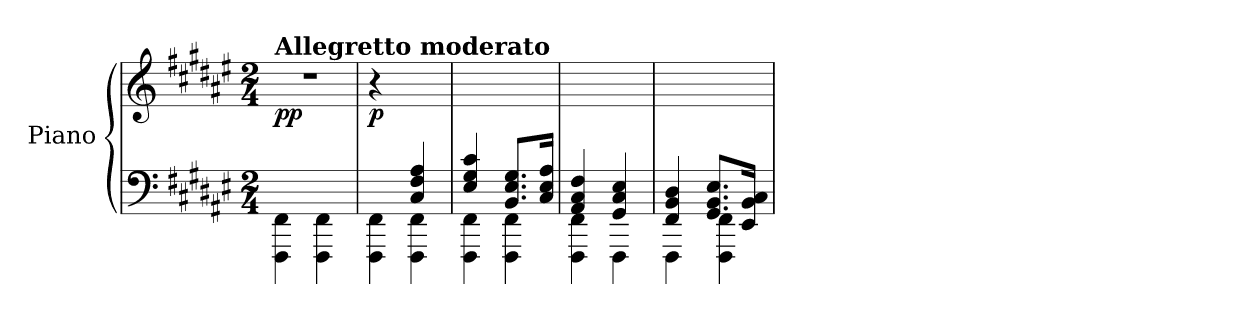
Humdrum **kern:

**kern	**kern	**dynam
*part1	*part1	*part1
*staff2	*staff1	*staff1/2
*I"Piano	*	*
*I'Pno.	*	*
*clefF4	*clefG2	*
*k[f#c#g#d#a#e#]	*k[f#c#g#d#a#e#]	*
*M2/4	*M2/4	*
*MM60	*MM60	*
=1	=1	=1
!	!LO:TX:a:B:t=Allegretto moderato	!
!	!	!LO:DY:b
4FFF#\ 4FF#\	2r	pp
4FFF#\ 4FF#\	.	.
=2	=2	=2
*^	*	*
!	!	!	!LO:DY:b
4ryy	4FFF#\ 4FF#\	4r	p
4C#/ 4F#/ 4A#/	4FFF#\ 4FF#\	4ryy	.
=3	=3	=3	=3
4E#/ 4G#/ 4c#/	4FFF#\ 4FF#\	2ryy	.
8.BB/ 8.E#/ 8.G#/L	4FFF#\ 4FF#\	.	.
16C#/ 16E#/ 16A#/Jk	.	.	.
=4	=4	=4	=4
4AA#/ 4C#/ 4F#/	4FFF#\ 4FF#\	2ryy	.
4GG#/ 4C#/ 4E#/	4FFF#\	.	.
=5	=5	=5	=5
4FF#/ 4BB/ 4D#/	4FFF#\	2ryy	.
8.GG#/ 8.BB/ 8.E#/L	4FFF#\ 4FF#\	.	.
16EE#/ 16BB/ 16C#/Jk	.	.	.
*v	*v	*	*
=	=	=
*-	*-	*-
